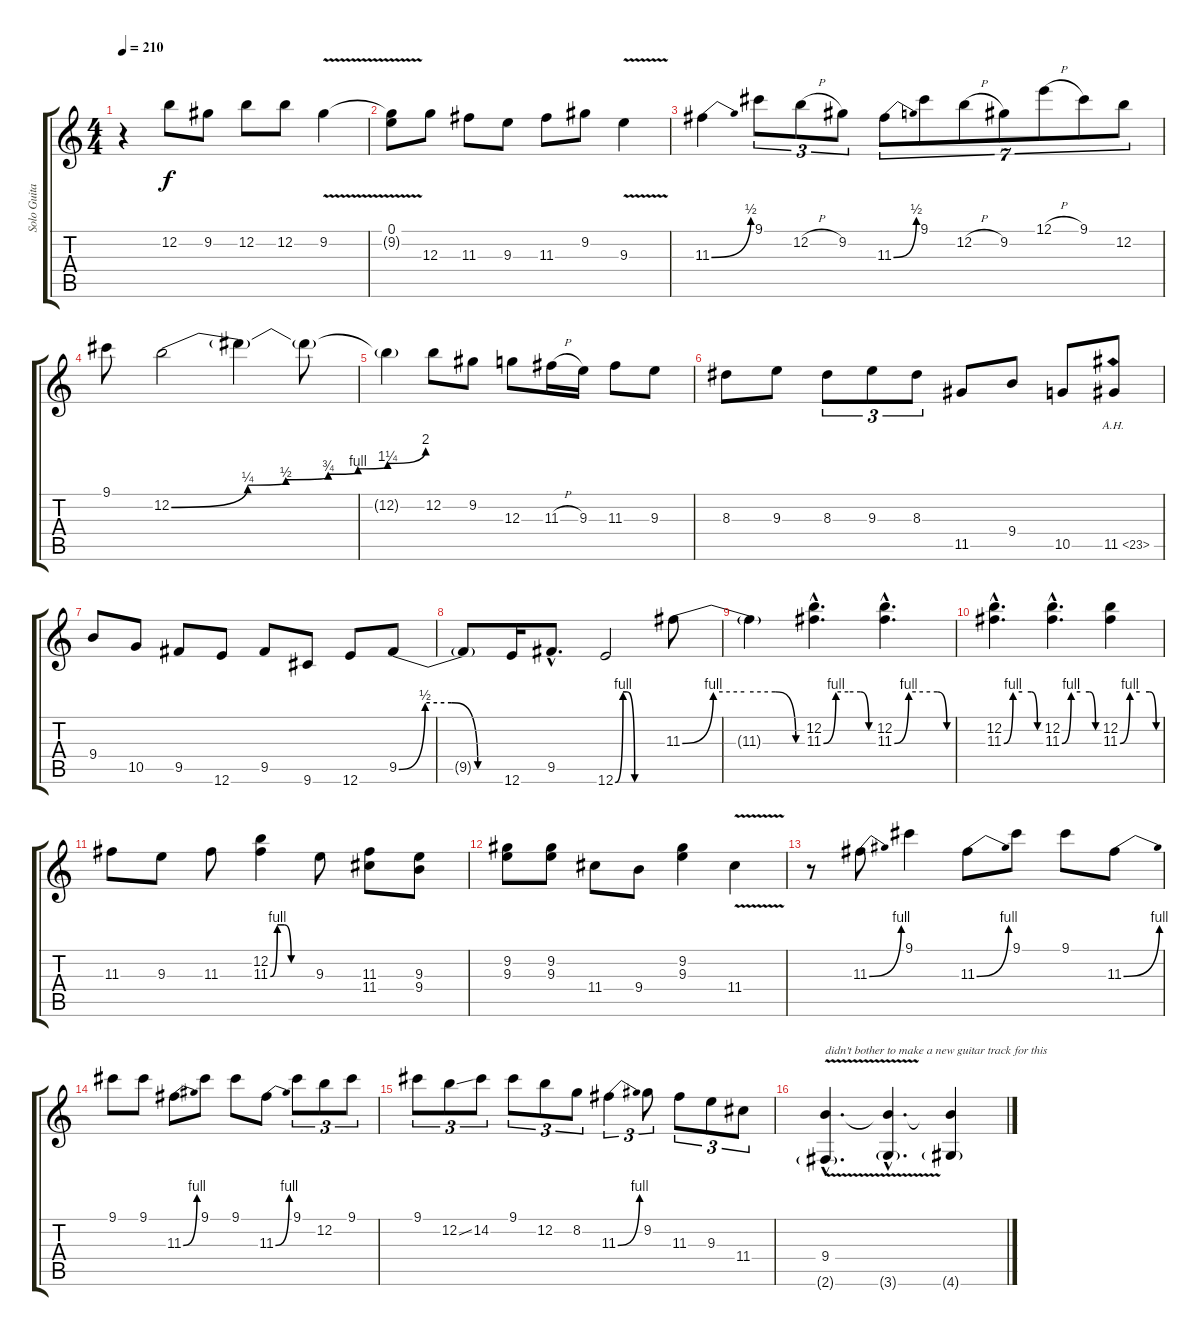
\track ("Solo Guitar" "Solo Guita") {instrument distortionguitar}
\staff {score tabs}
\tuning (E4 B3 G3 D3 A2 E2) {hide}
\ts (4 4)
\tempo 210
\clef g2
\ks c
r.4{dy f} 12.2.8 9.2.8 12.2.8 12.2.8 9.2{v}.4 |
(0.1 9.2{t}).8 12.3.8 11.3.8 9.3.8 11.3.8 9.2.8 9.3{v}.4 |
11.3{be (bend 0 0 60 2)}.4 9.1.8{tu (3 2)} 12.2{h}.8{tu (3 2)} 9.2.8{tu (3 2)} 11.3{be (bend 0 0 60 2)}.8{tu (7 4)} 9.1.8{tu (7 4)} 12.2{h}.8{tu (7 4)} 9.2.8{tu (7 4)} 12.1{h}.8{tu (7 4)} 9.1.8{tu (7 4)} 12.2.8{tu (7 4)} |
9.1.8 12.2{be (custom 0 0 18 1 27 2 37 3 44 4 51 5 60 8)}.2 12.2{t}.4 12.2{t}.8 |
12.2{t}.4 12.2.8 9.2.8 12.3.8 11.3{h}.16 9.3.16 11.3.8 9.3.8 |
8.3.8 9.3.8 8.3.8{tu (3 2)} 9.3.8{tu (3 2)} 8.3.8{tu (3 2)} 11.5.8 9.4.8 10.5.8 11.5{ah 12}.8 |
9.4.8 10.5.8 9.5.8 12.6.8 9.5.8 9.6.8 12.6.8 9.5{be (custom 0 0 15 2 30 2 45 0 60 0)}.8 |
9.5{t}.8 12.6.16 9.5{hac}.8{d} 12.6{be (custom 0 0 10 4 15 4 25 0 30 0 45 0 60 0)}.2 11.3{be (custom 0 0 15 4 30 4 45 4 55 0 60 0)}.8 |
11.3{t}.4 (12.2{hac} 11.3{be (custom 0 0 15 4 30 4 45 4 55 0 60 0) hac}).4{d} (12.2{hac} 11.3{be (custom 0 0 15 4 30 4 45 4 55 0 60 0) hac}).4{d} |
(12.2{hac} 11.3{be (custom 0 0 15 4 30 4 45 4 55 0 60 0) hac}).4{d} (12.2{hac} 11.3{be (custom 0 0 15 4 30 4 45 4 55 0 60 0) hac}).4{d} (12.2 11.3{be (custom 0 0 15 4 30 4 45 4 55 0 60 0)}).4 |
11.3.8 9.3.8 11.3.8 (12.2 11.3{be (custom 0 0 10 4 20 4 30 0 45 0 60 0)}).4 9.3.8 (11.3 11.4).8 (9.3 9.4).8 |
(9.2 9.3).8 (9.2 9.3).8 11.4.8 9.4.8 (9.2 9.3).4 11.4{v}.4 |
r.8 11.3{be (bend 0 0 60 4)}.8 9.1.4 11.3{be (bend 0 0 60 4)}.8 9.1.8 9.1.8 11.3{be (bend 0 0 60 4)}.8 |
9.1.8 9.1.8 11.3{be (bend 0 0 60 4)}.8 9.1.8 9.1.8 11.3{be (bend 0 0 60 4)}.8 9.1.8{tu (3 2)} 12.2.8{tu (3 2)} 9.1.8{tu (3 2)} |
9.1.8{tu (3 2)} 12.2{ss}.8{tu (3 2)} 14.2.8{tu (3 2)} 9.1.8{tu (3 2)} 12.2.8{tu (3 2)} 8.2.8{tu (3 2)} 11.3{be (bend 0 0 60 4)}.4{tu (3 2)} 9.2.8{tu (3 2)} 11.3.8{tu (3 2)} 9.3.8{tu (3 2)} 11.4.8{tu (3 2)} |
(9.4{v hac} 2.6{g hac}).4{d txt "didn't bother to make a new guitar track for this "} (9.4{hac t} 3.6{g hac}).4{d} (9.4{t} 4.6{g}).4
